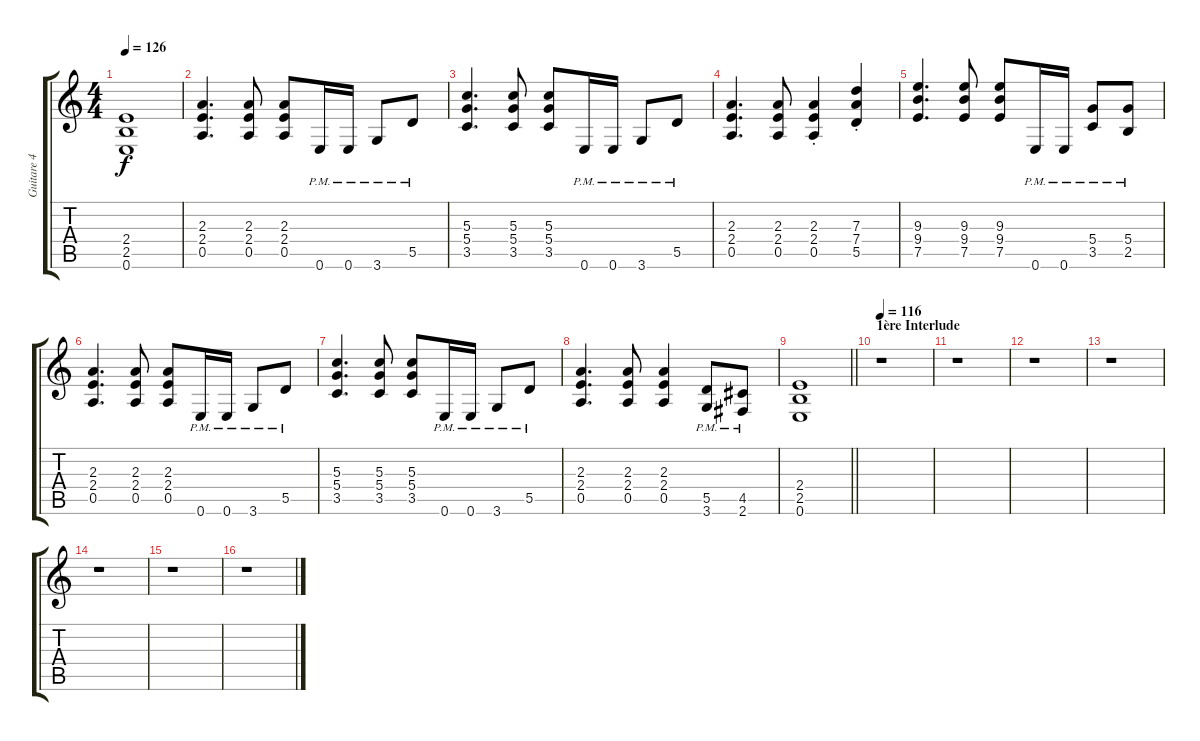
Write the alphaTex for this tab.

\track ("Guitare 4" "Guitare 4") {instrument distortionguitar}
\staff {score tabs}
\tuning (E4 B3 G3 D3 A2 E2) {hide}
\ts (4 4)
\tempo 126
\clef g2
\ks c
(2.4 2.5 0.6).1{dy f} |
(2.3 2.4 0.5).4{d} (2.3 2.4 0.5).8 (2.3 2.4 0.5).8 0.6{pm}.16 0.6{pm}.16 3.6{pm}.8 5.5{pm}.8 |
(5.3 5.4 3.5).4{d} (5.3 5.4 3.5).8 (5.3 5.4 3.5).8 0.6{pm}.16 0.6{pm}.16 3.6{pm}.8 5.5{pm}.8 |
(2.3 2.4 0.5).4{d} (2.3 2.4 0.5).8 (2.3{st} 2.4{st} 0.5{st}).4 (7.3{st} 7.4{st} 5.5{st}).4 |
(9.3 9.4 7.5).4{d} (9.3 9.4 7.5).8 (9.3 9.4 7.5).8 0.6{pm}.16 0.6{pm}.16 (5.4{pm} 3.5{pm}).8 (5.4{pm} 2.5{pm}).8 |
(2.3 2.4 0.5).4{d} (2.3 2.4 0.5).8 (2.3 2.4 0.5).8 0.6{pm}.16 0.6{pm}.16 3.6{pm}.8 5.5{pm}.8 |
(5.3 5.4 3.5).4{d} (5.3 5.4 3.5).8 (5.3 5.4 3.5).8 0.6{pm}.16 0.6{pm}.16 3.6{pm}.8 5.5{pm}.8 |
(2.3 2.4 0.5).4{d} (2.3 2.4 0.5).8 (2.3 2.4 0.5).4 (5.5{pm} 3.6{pm}).8 (4.5{pm} 2.6{pm}).8 |
\barLineRight lightlight
(2.4 2.5 0.6).1 |
\section ("" "1ère Interlude")
\tempo 116
r.1 |
r.1 |
r.1 |
r.1 |
r.1 |
r.1 |
r.1
